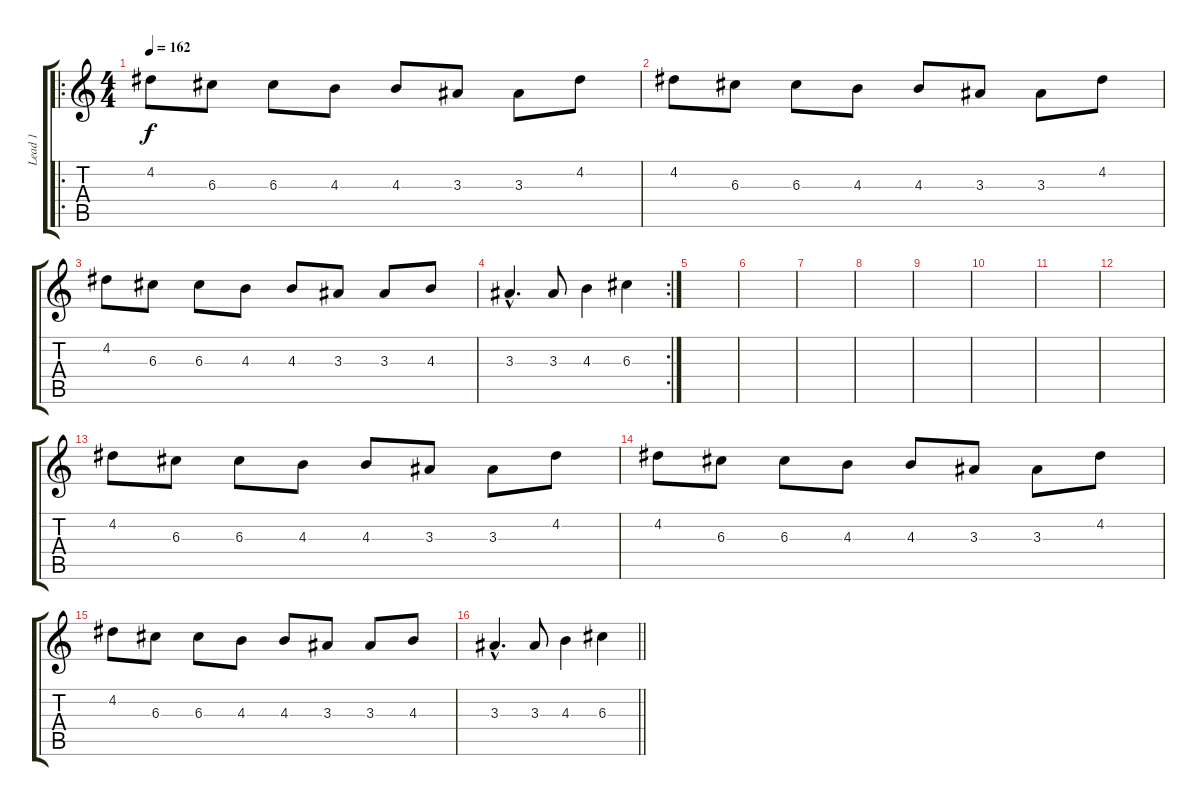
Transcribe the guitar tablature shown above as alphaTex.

\track ("Lead 1" "Lead 1") {instrument distortionguitar}
\staff {score tabs}
\tuning (E4 B3 G3 D3 A2 E2) {hide}
\ro
\ts (4 4)
\tempo 162
\clef g2
\ks c
4.2.8{dy f instrument distortionguitar} 6.3.8 6.3.8 4.3.8 4.3.8 3.3.8 3.3.8 4.2.8 |
4.2.8 6.3.8 6.3.8 4.3.8 4.3.8 3.3.8 3.3.8 4.2.8 |
4.2.8 6.3.8 6.3.8 4.3.8 4.3.8 3.3.8 3.3.8 4.3.8 |
\rc 2
3.3{hac}.4{d} 3.3.8 4.3.4 6.3.4 |
|
|
|
|
|
|
|
|
4.2.8 6.3.8 6.3.8 4.3.8 4.3.8 3.3.8 3.3.8 4.2.8 |
4.2.8 6.3.8 6.3.8 4.3.8 4.3.8 3.3.8 3.3.8 4.2.8 |
4.2.8 6.3.8 6.3.8 4.3.8 4.3.8 3.3.8 3.3.8 4.3.8 |
\barLineRight lightlight
3.3{hac}.4{d} 3.3.8 4.3.4 6.3.4
